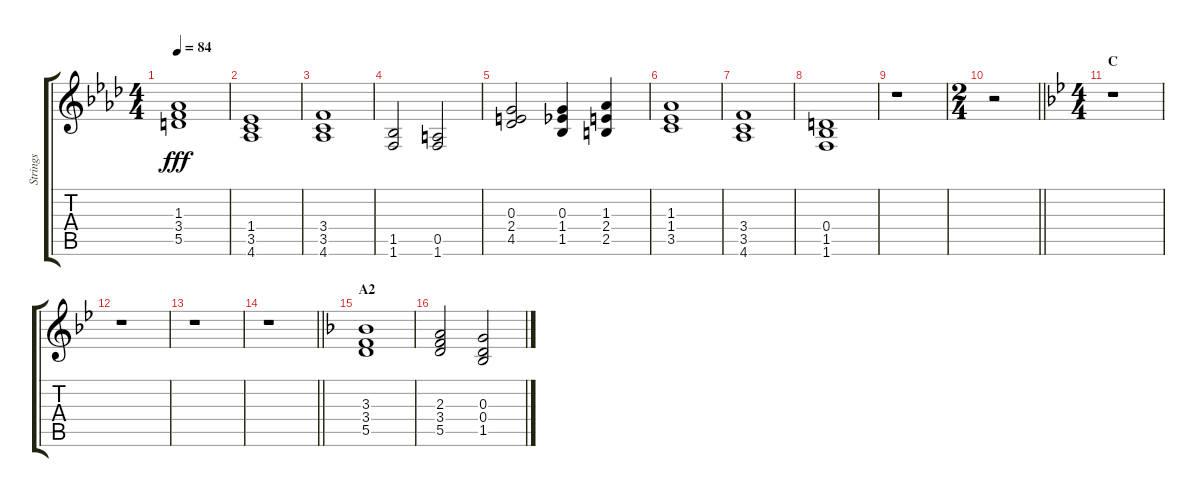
\track ("Strings" "Strings") {instrument stringensemble1}
\staff {score tabs}
\tuning (E5 B4 G4 D4 A3 E3) {hide}
\ts (4 4)
\tempo 84
\clef g2
\ks ab
(1.3 3.4 5.5).1{dy fff} |
(1.4 3.5 4.6).1 |
(3.4 3.5 4.6).1 |
(1.5 1.6).2 (0.5 1.6).2 |
(0.3 2.4 4.5).2 (0.3 1.4 1.5).4 (1.3 2.4 2.5).4 |
(1.3 1.4 3.5).1 |
(3.4 3.5 4.6).1 |
(0.4 1.5 1.6).1 |
r.1 |
\ts (2 4)
\barLineRight lightlight
r.2 |
\ts (4 4)
\section ("" "C")
\ks bb
r.1 |
r.1 |
r.1 |
\barLineRight lightlight
r.1 |
\section ("" "A2")
\ks f
(3.3 3.4 5.5).1 |
(2.3 3.4 5.5).2 (0.3 0.4 1.5).2
